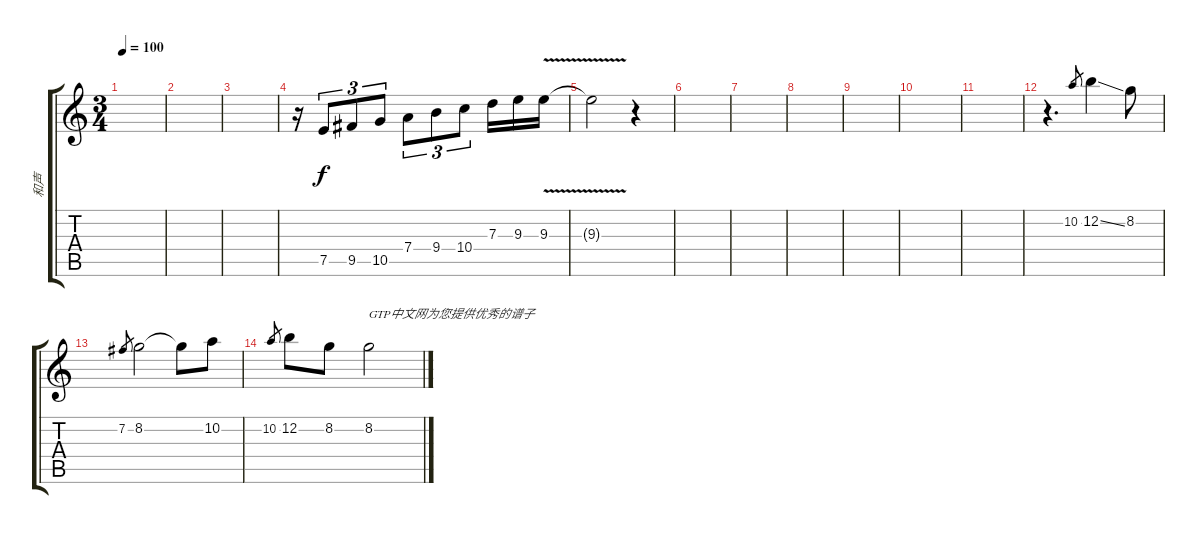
\track ("和声" "和声") {instrument acousticguitarsteel}
\staff {score tabs}
\tuning (E4 B3 G3 D3 A2 E2) {hide}
\ts (3 4)
\tempo 100
\clef g2
\ks c
|
|
|
r.16 7.5.8{tu (3 2)} 9.5.8{tu (3 2)} 10.5.8{tu (3 2)} 7.4.8{tu (3 2)} 9.4.8{tu (3 2)} 10.4.8{tu (3 2)} 7.3.16 9.3.16 9.3{v}.16 |
9.3{t}.2 r.4 |
|
|
|
|
|
|
r.4{d} 10.2.8{gr} 12.2{ss}.4 8.2.8 |
7.2.8{gr} 8.2.2 8.2{t}.8 10.2.8 |
10.2.8{gr} 12.2.8 8.2.8 8.2.2{txt "GTP中文网为您提供优秀的谱子"}
